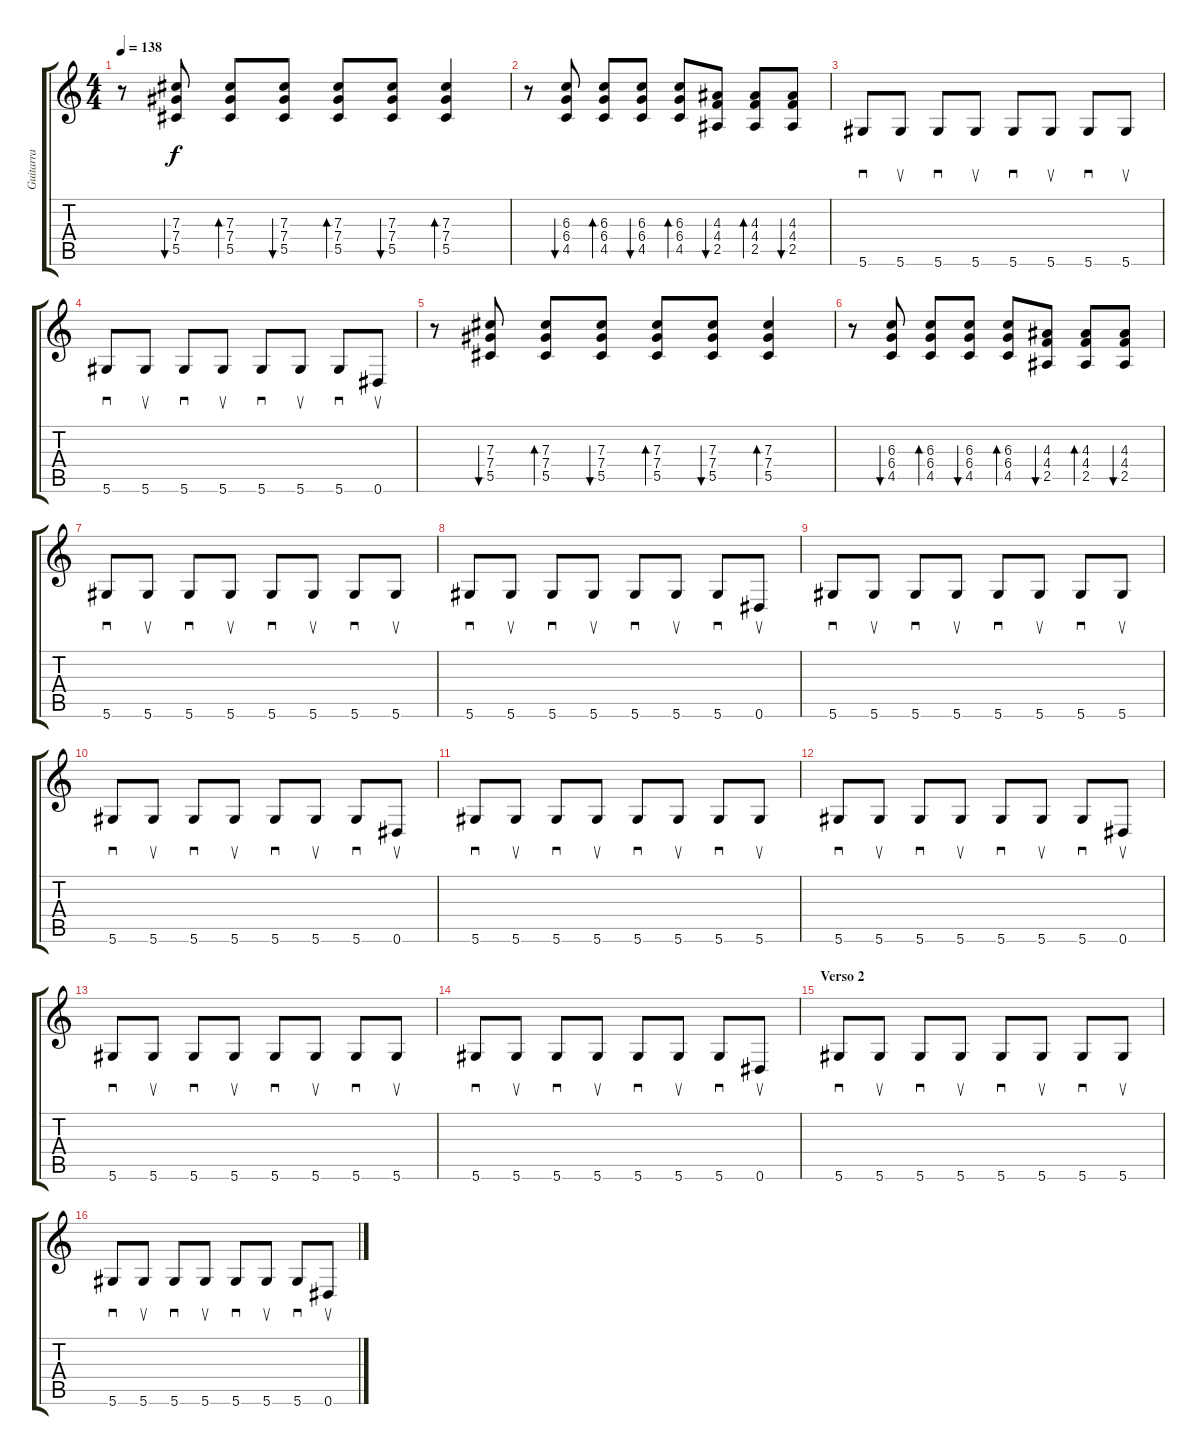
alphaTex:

\track ("Guitarra" "Guitarra") {instrument acousticguitarsteel}
\staff {score tabs}
\tuning (Eb4 Bb3 Gb3 Db3 Ab2 Eb2) {hide}
\ts (4 4)
\tempo 138
\clef g2
\ks c
r.8{dy f} (7.3 7.4 5.5).8{bu 60} (7.3 7.4 5.5).8{bd 60} (7.3 7.4 5.5).8{bu 60} (7.3 7.4 5.5).8{bd 60} (7.3 7.4 5.5).8{bu 60} (7.3 7.4 5.5).4{bd 60} |
r.8 (6.3 6.4 4.5).8{bu 60} (6.3 6.4 4.5).8{bd 60} (6.3 6.4 4.5).8{bu 60} (6.3 6.4 4.5).8{bd 60} (4.3 4.4 2.5).8{bu 60} (4.3 4.4 2.5).8{bd 60} (4.3 4.4 2.5).8{bu 60} |
5.6.8{sd} 5.6.8{su} 5.6.8{sd} 5.6.8{su} 5.6.8{sd} 5.6.8{su} 5.6.8{sd} 5.6.8{su} |
5.6.8{sd} 5.6.8{su} 5.6.8{sd} 5.6.8{su} 5.6.8{sd} 5.6.8{su} 5.6.8{sd} 0.6.8{su} |
r.8 (7.3 7.4 5.5).8{bu 60} (7.3 7.4 5.5).8{bd 60} (7.3 7.4 5.5).8{bu 60} (7.3 7.4 5.5).8{bd 60} (7.3 7.4 5.5).8{bu 60} (7.3 7.4 5.5).4{bd 60} |
r.8 (6.3 6.4 4.5).8{bu 60} (6.3 6.4 4.5).8{bd 60} (6.3 6.4 4.5).8{bu 60} (6.3 6.4 4.5).8{bd 60} (4.3 4.4 2.5).8{bu 60} (4.3 4.4 2.5).8{bd 60} (4.3 4.4 2.5).8{bu 60} |
5.6.8{sd} 5.6.8{su} 5.6.8{sd} 5.6.8{su} 5.6.8{sd} 5.6.8{su} 5.6.8{sd} 5.6.8{su} |
5.6.8{sd} 5.6.8{su} 5.6.8{sd} 5.6.8{su} 5.6.8{sd} 5.6.8{su} 5.6.8{sd} 0.6.8{su} |
5.6.8{sd} 5.6.8{su} 5.6.8{sd} 5.6.8{su} 5.6.8{sd} 5.6.8{su} 5.6.8{sd} 5.6.8{su} |
5.6.8{sd} 5.6.8{su} 5.6.8{sd} 5.6.8{su} 5.6.8{sd} 5.6.8{su} 5.6.8{sd} 0.6.8{su} |
5.6.8{sd} 5.6.8{su} 5.6.8{sd} 5.6.8{su} 5.6.8{sd} 5.6.8{su} 5.6.8{sd} 5.6.8{su} |
5.6.8{sd} 5.6.8{su} 5.6.8{sd} 5.6.8{su} 5.6.8{sd} 5.6.8{su} 5.6.8{sd} 0.6.8{su} |
5.6.8{sd} 5.6.8{su} 5.6.8{sd} 5.6.8{su} 5.6.8{sd} 5.6.8{su} 5.6.8{sd} 5.6.8{su} |
5.6.8{sd} 5.6.8{su} 5.6.8{sd} 5.6.8{su} 5.6.8{sd} 5.6.8{su} 5.6.8{sd} 0.6.8{su} |
\section ("" "Verso 2")
5.6.8{sd} 5.6.8{su} 5.6.8{sd} 5.6.8{su} 5.6.8{sd} 5.6.8{su} 5.6.8{sd} 5.6.8{su} |
5.6.8{sd} 5.6.8{su} 5.6.8{sd} 5.6.8{su} 5.6.8{sd} 5.6.8{su} 5.6.8{sd} 0.6.8{su}
